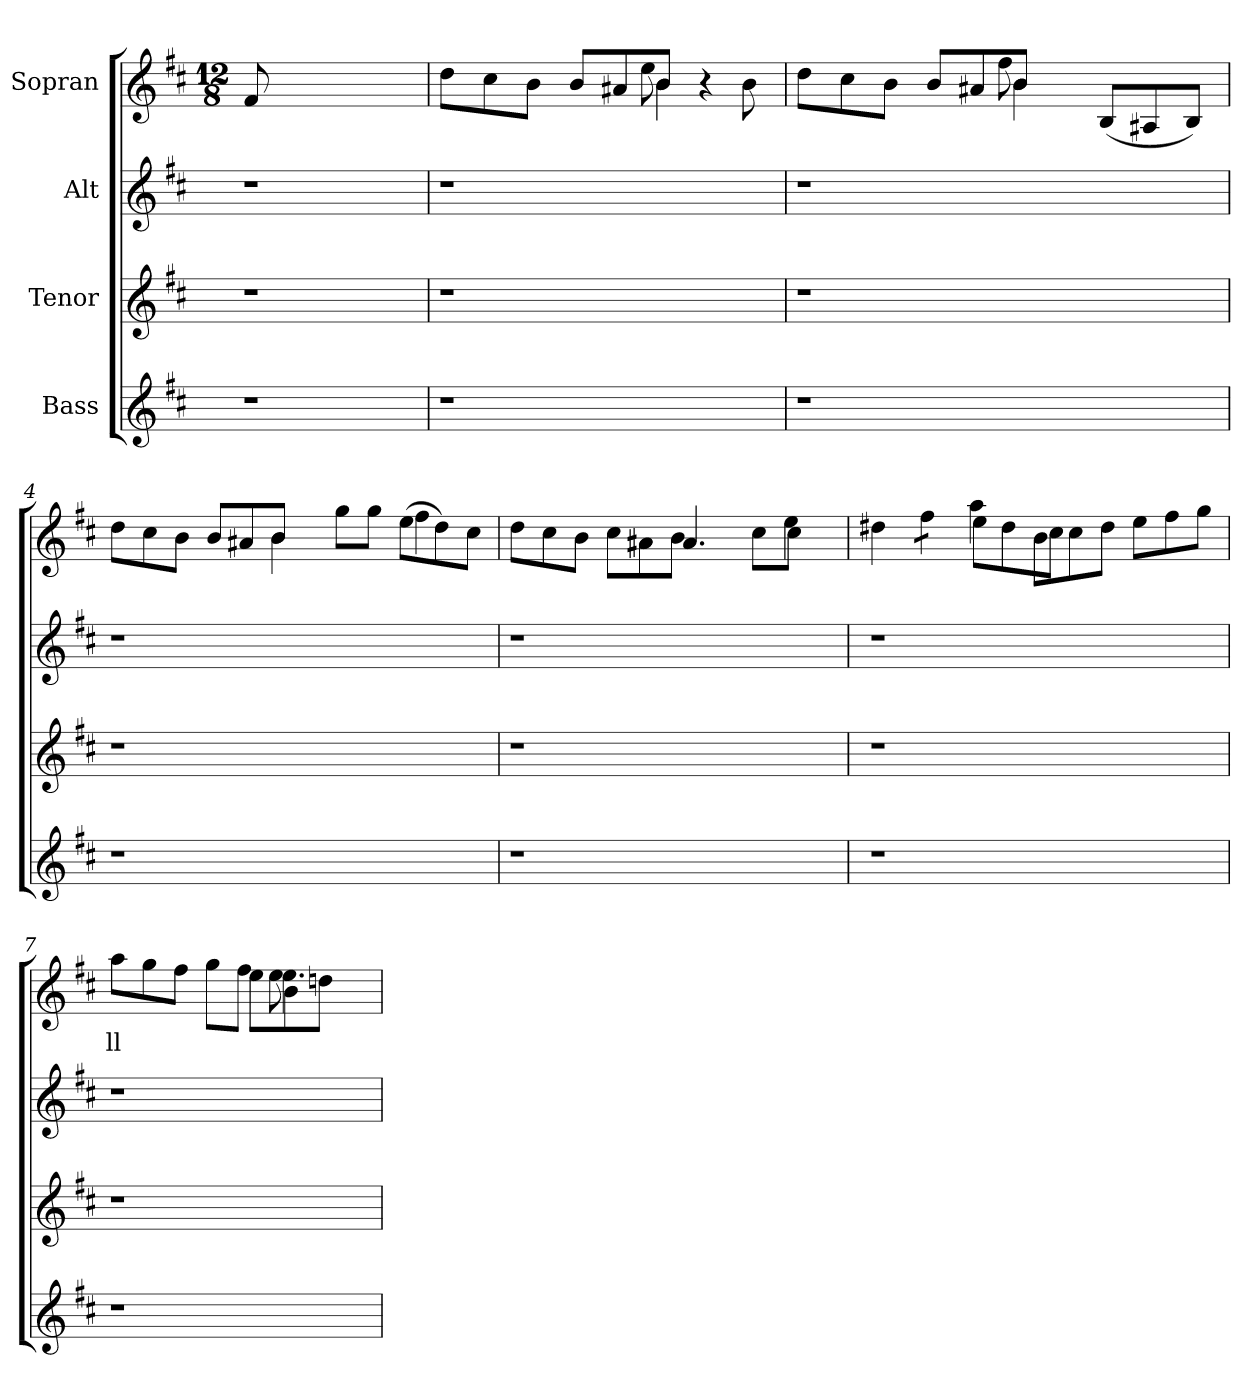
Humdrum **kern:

**kern	**kern	**kern	**kern	**text
*part4	*part3	*part2	*part1	*part1
*staff4	*staff3	*staff2	*staff1	*staff1
*I"Bass	*I"Tenor	*I"Alt	*I"Sopran	*
*clefG2	*clefG2	*clefG2	*clefG2	*
*k[f#c#]	*k[f#c#]	*k[f#c#]	*k[f#c#]	*
*D:	*D:	*D:	*D:	*
*	*	*	*M12/8	*
=1	=1	=1	=1	=1
1r	1r	1r	8f#/	.
.	.	.	2..ryy	.
=2	=2	=2	=2	=2
*	*	*	*^	*
*	*	*	*	*^	*
1r	1r	1r	8dd\L	2ryy	2ryy	.
.	.	.	8cc#\	.	.	.
.	.	.	8b\J	.	.	.
.	.	.	8b/L	.	.	.
.	.	.	8a#X/	8ryy	8ryy	.
.	.	.	8b/J	(>4b\	8ee\)	.
.	.	.	4ra	.	4ryy	.
.	.	.	.	8b\	.	.
=3	=3	=3	=3	=3	=3	=3
1r	1r	1r	8dd\L	2ryy	2ryy	.
.	.	.	8cc#\	.	.	.
.	.	.	8b\J	.	.	.
.	.	.	8b/L	.	.	.
.	.	.	8a#X/	8ryy	8ryy	.
.	.	.	8b/J	(>4b\	8ff#\)	.
.	.	.	2ryy	.	2ryy	.
.	.	.	.	(<8B/L	.	.
4ryy	4ryy	4ryy	.	8A#X/	.	.
.	.	.	.	8B/J)	.	.
*	*	*	*	*v	*v	*
=4	=4	=4	=4	=4	=4
1r	1r	1r	8dd\L	2ryy	.
.	.	.	8cc#\	.	.
.	.	.	8b\J	.	.
.	.	.	8b/L	.	.
.	.	.	8a#X/	8ryy	.
.	.	.	8b/J	4b\	.
.	.	.	4.ryy	.	.
*	*	*	*tremolo	*	*
.	.	.	.	8gg\L	.
2ryy	2ryy	2ryy	.	8gg\J	.
*	*	*	*Xtremolo	*	*
.	.	.	(>8ee\L	4ff#\	.
.	.	.	8dd\)	.	.
.	.	.	8cc#\J	8ryy	.
=5	=5	=5	=5	=5	=5
*	*	*	*	*^	*
1r	1r	1r	8dd\L	2ryy	2ryy	.
.	.	.	8cc#\	.	.	.
.	.	.	8b\J	.	.	.
.	.	.	8cc#\L	.	.	.
.	.	.	8a#X\	8ryy	4a#\)	.
.	.	.	8b\J	(<4.a#/	.	.
.	.	.	4.ryy	.	2ryy	.
*	*	*	*tremolo	*	*	*
4.ryy	4.ryy	4.ryy	.	8cc#\L	.	.
.	.	.	4ee\	8cc#\J	.	.
*	*	*	*Xtremolo	*	*	*
.	.	.	.	8ryy	8ryy	.
*	*	*	*	*v	*v	*
=6	=6	=6	=6	=6	=6
1r	1r	1r	4dd#X\	2ryy	.
*	*	*	*tremolo	*	*
.	.	.	8ff#\L	.	.
.	.	.	8ff#\J	.	.
*	*	*	*Xtremolo	*	*
.	.	.	4aa\	8ee\L	.
.	.	.	.	8dd#\	.
.	.	.	8b\L	8cc#\J	.
.	.	.	8cc#\	2ryy	.
2ryy	2ryy	2ryy	8dd#\J	.	.
.	.	.	8ee\L	.	.
.	.	.	8ff#\	.	.
.	.	.	8gg\J	8ryy	.
!!LO:LB:g=z
=7	=7	=7	=7	=7	=7
!	!	!	!	!	!LO:LY:b
*	*	*	*	*^	*
1r	1r	1r	8aa\L	2ryy	2ryy	ll
.	.	.	8gg\	.	.	.
.	.	.	8ff#\J	.	.	.
.	.	.	8gg\L	.	.	.
.	.	.	8ff#\J	(8ee\L	8ryy	.
.	.	.	8ee\	8b\	4.ee\	.
.	.	.	4ryy	8ddn\J	.	.
.	.	.	.	8ryy	.	.
*	*	*	*v	*v	*v	*
=	=	=	=	=
*-	*-	*-	*-	*-
